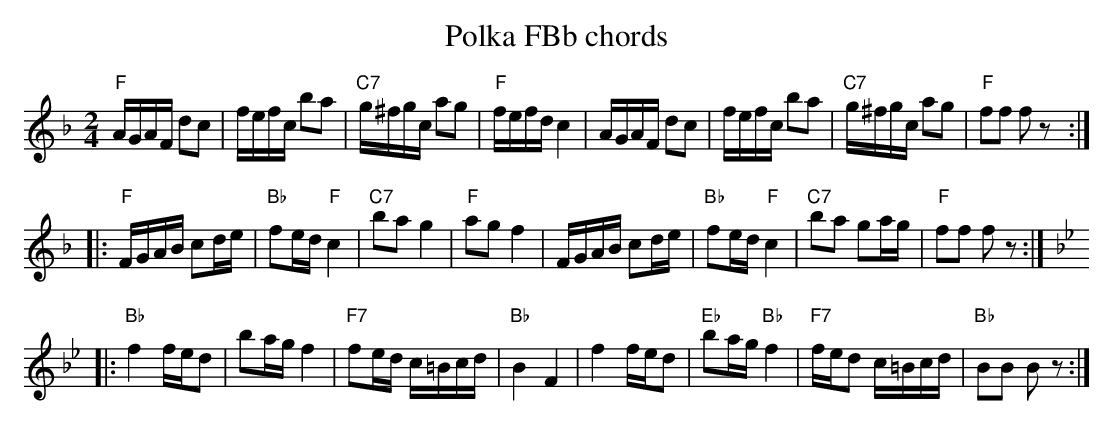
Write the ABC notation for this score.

X:1
T: Polka FBb chords
M:2/4
L:1/16
K:F %%MIDI gchordon
"F"AGAF d2c2 | fefc b2a2 | "C7"g^fgc a2g2 | "F"fefd c4 | AGAF d2c2 | fefc b2a2 | "C7"g^fgc a2g2 | "F"f2f2 f2 z2 ::
"F"FGAB c2de | "Bb"f2ed "F"c4 | "C7"b2a2 g4 | "F"a2g2 f4 | FGAB c2de | "Bb"f2ed "F"c4 | "C7"b2a2 g2ag | "F"f2f2 f2 z2 :|
[K:Bb] |: "Bb"f4 fed2 | b2ag f4 | "F7"f2ed c=Bcd | "Bb"B4F4 | f4 fed2 | "Eb"b2ag "Bb"f4 | "F7"fed2 c=Bcd | "Bb"B2B2 B2 z2 :|
